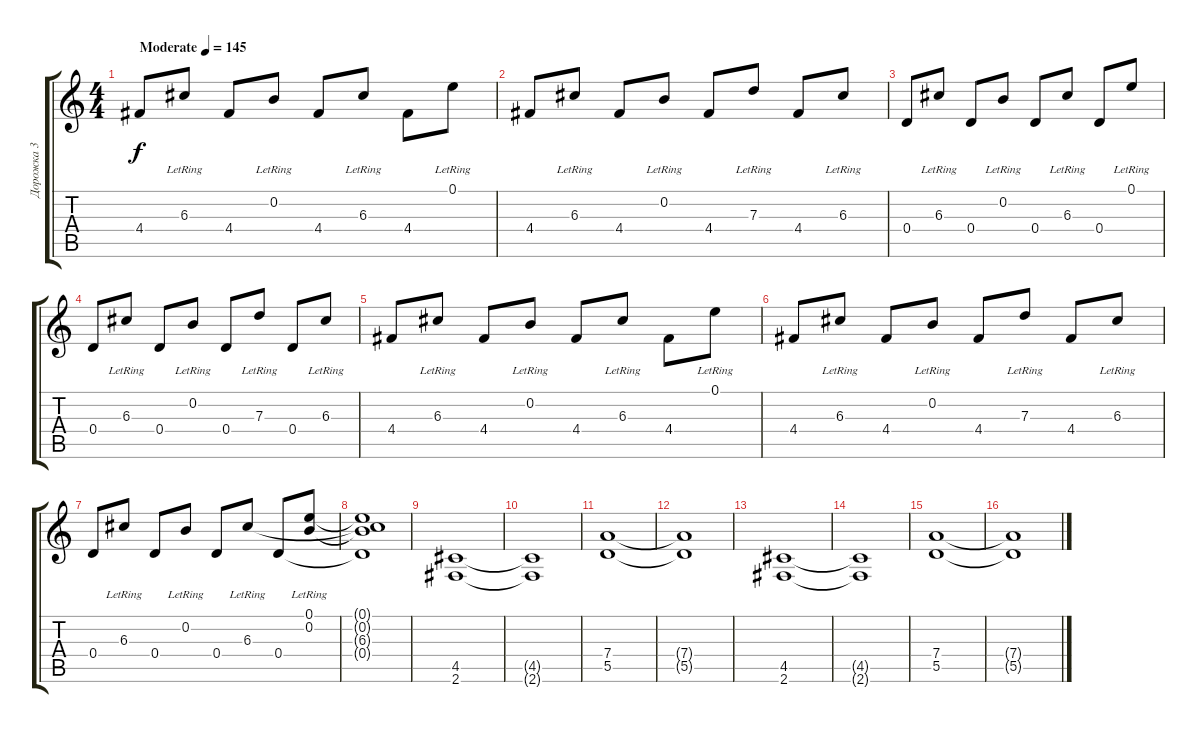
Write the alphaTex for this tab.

\track ("Дорожка 3" "Дорожка 3") {instrument distortionguitar}
\staff {score tabs}
\tuning (E4 B3 G3 D3 A2 E2) {hide}
\ts (4 4)
\tempo (145 "Moderate")
\clef g2
\ks c
4.4.8{dy f instrument distortionguitar} 6.3{lr}.8 4.4.8 0.2{lr}.8 4.4.8 6.3{lr}.8 4.4.8 0.1{lr}.8 |
4.4.8 6.3{lr}.8 4.4.8 0.2{lr}.8 4.4.8 7.3{lr}.8 4.4.8 6.3{lr}.8 |
0.4.8 6.3{lr}.8 0.4.8 0.2{lr}.8 0.4.8 6.3{lr}.8 0.4.8 0.1{lr}.8 |
0.4.8 6.3{lr}.8 0.4.8 0.2{lr}.8 0.4.8 7.3{lr}.8 0.4.8 6.3{lr}.8 |
4.4.8 6.3{lr}.8 4.4.8 0.2{lr}.8 4.4.8 6.3{lr}.8 4.4.8 0.1{lr}.8 |
4.4.8 6.3{lr}.8 4.4.8 0.2{lr}.8 4.4.8 7.3{lr}.8 4.4.8 6.3{lr}.8 |
0.4.8 6.3{lr}.8 0.4.8 0.2{lr}.8 0.4.8 6.3{lr}.8 0.4.8 (0.1{lr} 0.2{lr}).8 |
(0.1{t} 0.2{t} 6.3{t} 0.4{t}).1 |
(4.5 2.6).1 |
(4.5{t} 2.6{t}).1 |
(7.4 5.5).1 |
(7.4{t} 5.5{t}).1 |
(4.5 2.6).1 |
(4.5{t} 2.6{t}).1 |
(7.4 5.5).1 |
(7.4{t} 5.5{t}).1
